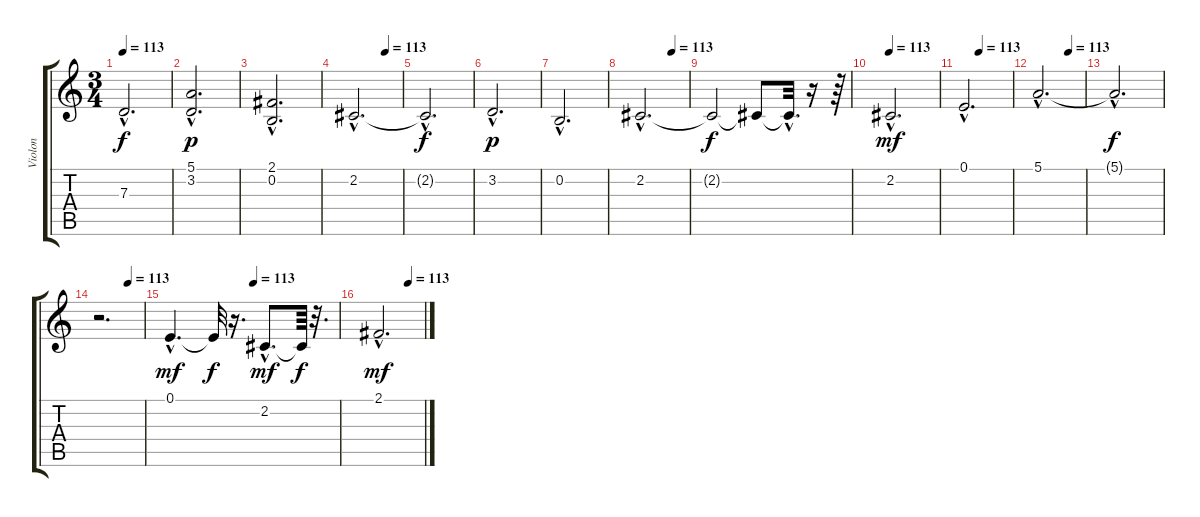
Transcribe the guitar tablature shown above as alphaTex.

\track ("Violon" "Violon") {instrument violin}
\staff {score tabs}
\tuning (E4 B3 G3 D3 A2 E2) {hide}
\ts (3 4)
\tempo 113
\clef g2
\ks c
7.3{hac t}.2{d dy f} |
(5.1{hac} 3.2{hac}).2{d dy p} |
(2.1{hac} 0.2{hac}).2{d} |
\tempo (113 0.6666666666666666)
2.2{hac}.2{d} |
2.2{hac t}.2{d dy f} |
3.2{hac}.2{d dy p} |
0.2{hac}.2{d} |
\tempo (113 0.6666666666666666)
2.2{hac}.2{d} |
2.2{t}.2{dy f} 2.2{t}.8 2.2{hac t}.32{d} r.16 r.64 |
\tempo 113
2.2{hac}.2{d dy mf} |
\tempo (113 0.3333333333333333)
0.1{hac}.2{d} |
\tempo (113 0.6666666666666666)
5.1{hac}.2{d} |
5.1{hac t}.2{d dy f} |
\tempo (113 0.6666666666666666)
r.2{d} |
\tempo (113 0.5)
0.1{hac}.4{d dy mf} 0.1{t}.32{dy f} r.16{d} 2.2{hac}.8{d dy mf} 2.2{t}.64{dy f} r.32{d} |
\tempo (113 0.6666666666666666)
2.1{hac}.2{d dy mf}
